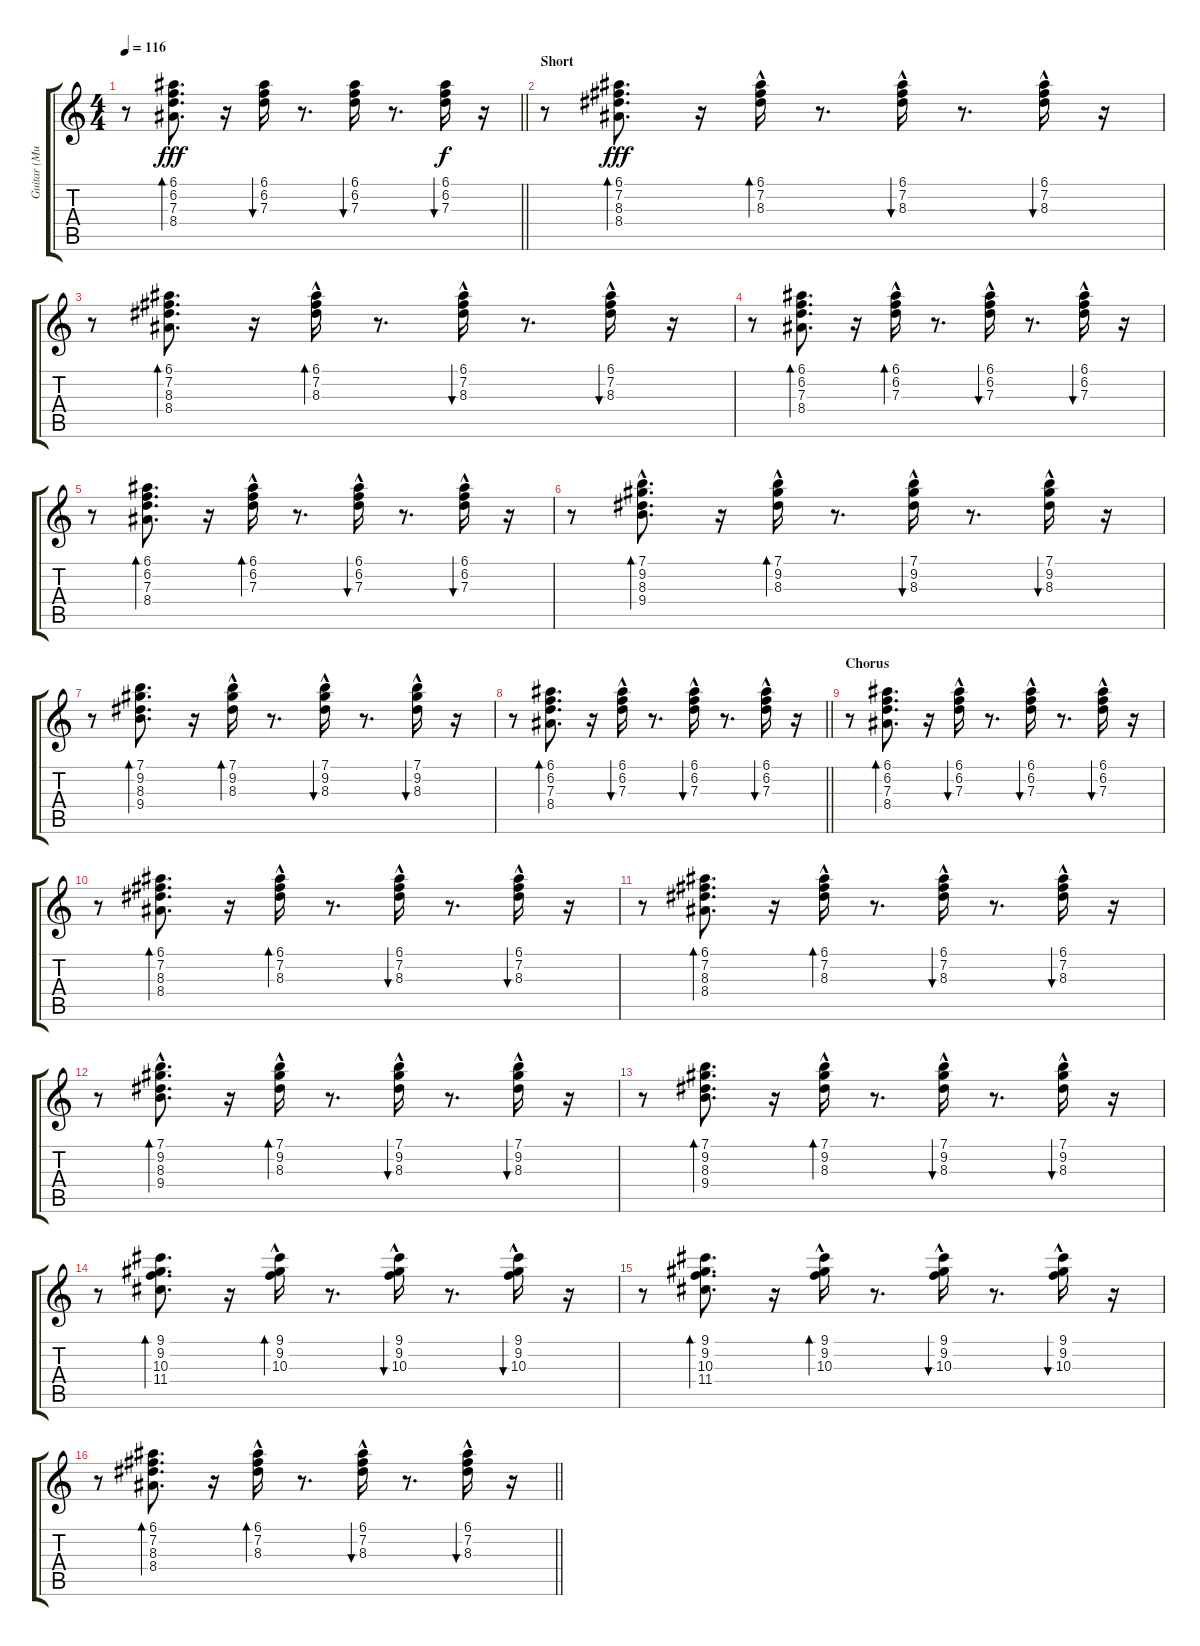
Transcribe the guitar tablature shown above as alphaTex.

\track ("Guitar (Mute)" "Guitar (Mu") {instrument electricguitarmuted}
\staff {score tabs}
\tuning (E4 B3 G3 D3 A2 E2) {hide}
\ts (4 4)
\tempo 116
\clef g2
\barLineRight lightlight
\ks c
r.8{dy f} (6.1 6.2 7.3 8.4).8{d bd 480 dy fff} r.16 (6.1 6.2 7.3).16{bu 30} r.8{d} (6.1 6.2 7.3).16{bu 30} r.8{d} (6.1 6.2 7.3).16{bu 30 dy f} r.16 |
\section ("" "Short")
r.8 (6.1 7.2 8.3 8.4).8{d bd 480 dy fff} r.16 (6.1 7.2 8.3{hac}).16{bd 480} r.8{d} (6.1 7.2 8.3{hac}).16{bu 30} r.8{d} (6.1 7.2 8.3{hac}).16{bu 30} r.16 |
r.8 (6.1 7.2 8.3 8.4).8{d bd 480} r.16 (6.1 7.2 8.3{hac}).16{bd 480} r.8{d} (6.1 7.2 8.3{hac}).16{bu 30} r.8{d} (6.1 7.2 8.3{hac}).16{bu 30} r.16 |
r.8 (6.1 6.2 7.3 8.4).8{d bd 480} r.16 (6.1 6.2 7.3{hac}).16{bd 480} r.8{d} (6.1 6.2 7.3{hac}).16{bu 30} r.8{d} (6.1 6.2 7.3{hac}).16{bu 30} r.16 |
r.8 (6.1 6.2 7.3 8.4).8{d bd 480} r.16 (6.1 6.2 7.3{hac}).16{bd 480} r.8{d} (6.1 6.2 7.3{hac}).16{bu 30} r.8{d} (6.1 6.2 7.3{hac}).16{bu 30} r.16 |
r.8 (7.1{hac} 9.2 8.3 9.4).8{d bd 480} r.16 (7.1{hac} 9.2 8.3).16{bd 480} r.8{d} (7.1{hac} 9.2 8.3).16{bu 30} r.8{d} (7.1{hac} 9.2 8.3).16{bu 30} r.16 |
r.8 (7.1 9.2 8.3 9.4).8{d bd 480} r.16 (7.1{hac} 9.2 8.3).16{bd 480} r.8{d} (7.1{hac} 9.2 8.3).16{bu 30} r.8{d} (7.1{hac} 9.2 8.3).16{bu 30} r.16 |
\barLineRight lightlight
r.8 (6.1 6.2 7.3 8.4).8{d bd 480} r.16 (6.1 6.2 7.3{hac}).16{bu 30} r.8{d} (6.1 6.2 7.3{hac}).16{bu 30} r.8{d} (6.1 6.2 7.3{hac}).16{bu 30} r.16 |
\section ("" "Chorus")
r.8 (6.1 6.2 7.3 8.4).8{d bd 480} r.16 (6.1 6.2 7.3{hac}).16{bu 30} r.8{d} (6.1 6.2 7.3{hac}).16{bu 30} r.8{d} (6.1 6.2 7.3{hac}).16{bu 30} r.16 |
r.8 (6.1 7.2 8.3 8.4).8{d bd 480} r.16 (6.1 7.2 8.3{hac}).16{bd 480} r.8{d} (6.1 7.2 8.3{hac}).16{bu 30} r.8{d} (6.1 7.2 8.3{hac}).16{bu 30} r.16 |
r.8 (6.1 7.2 8.3 8.4).8{d bd 480} r.16 (6.1 7.2 8.3{hac}).16{bd 480} r.8{d} (6.1 7.2 8.3{hac}).16{bu 30} r.8{d} (6.1 7.2 8.3{hac}).16{bu 30} r.16 |
r.8 (7.1{hac} 9.2 8.3 9.4).8{d bd 480} r.16 (7.1{hac} 9.2 8.3).16{bd 480} r.8{d} (7.1{hac} 9.2 8.3).16{bu 30} r.8{d} (7.1{hac} 9.2 8.3).16{bu 30} r.16 |
r.8 (7.1 9.2 8.3 9.4).8{d bd 480} r.16 (7.1{hac} 9.2 8.3).16{bd 480} r.8{d} (7.1{hac} 9.2 8.3).16{bu 30} r.8{d} (7.1{hac} 9.2 8.3).16{bu 30} r.16 |
r.8 (9.1 9.2 10.3 11.4).8{d bd 480} r.16 (9.1{hac} 9.2 10.3).16{bd 480} r.8{d} (9.1{hac} 9.2 10.3).16{bu 30} r.8{d} (9.1{hac} 9.2 10.3).16{bu 30} r.16 |
r.8 (9.1 9.2 10.3 11.4).8{d bd 480} r.16 (9.1{hac} 9.2 10.3).16{bd 480} r.8{d} (9.1{hac} 9.2 10.3).16{bu 30} r.8{d} (9.1{hac} 9.2 10.3).16{bu 30} r.16 |
\barLineRight lightlight
r.8 (6.1 7.2 8.3 8.4).8{d bd 480} r.16 (6.1 7.2 8.3{hac}).16{bd 480} r.8{d} (6.1 7.2 8.3{hac}).16{bu 30} r.8{d} (6.1 7.2 8.3{hac}).16{bu 30} r.16
